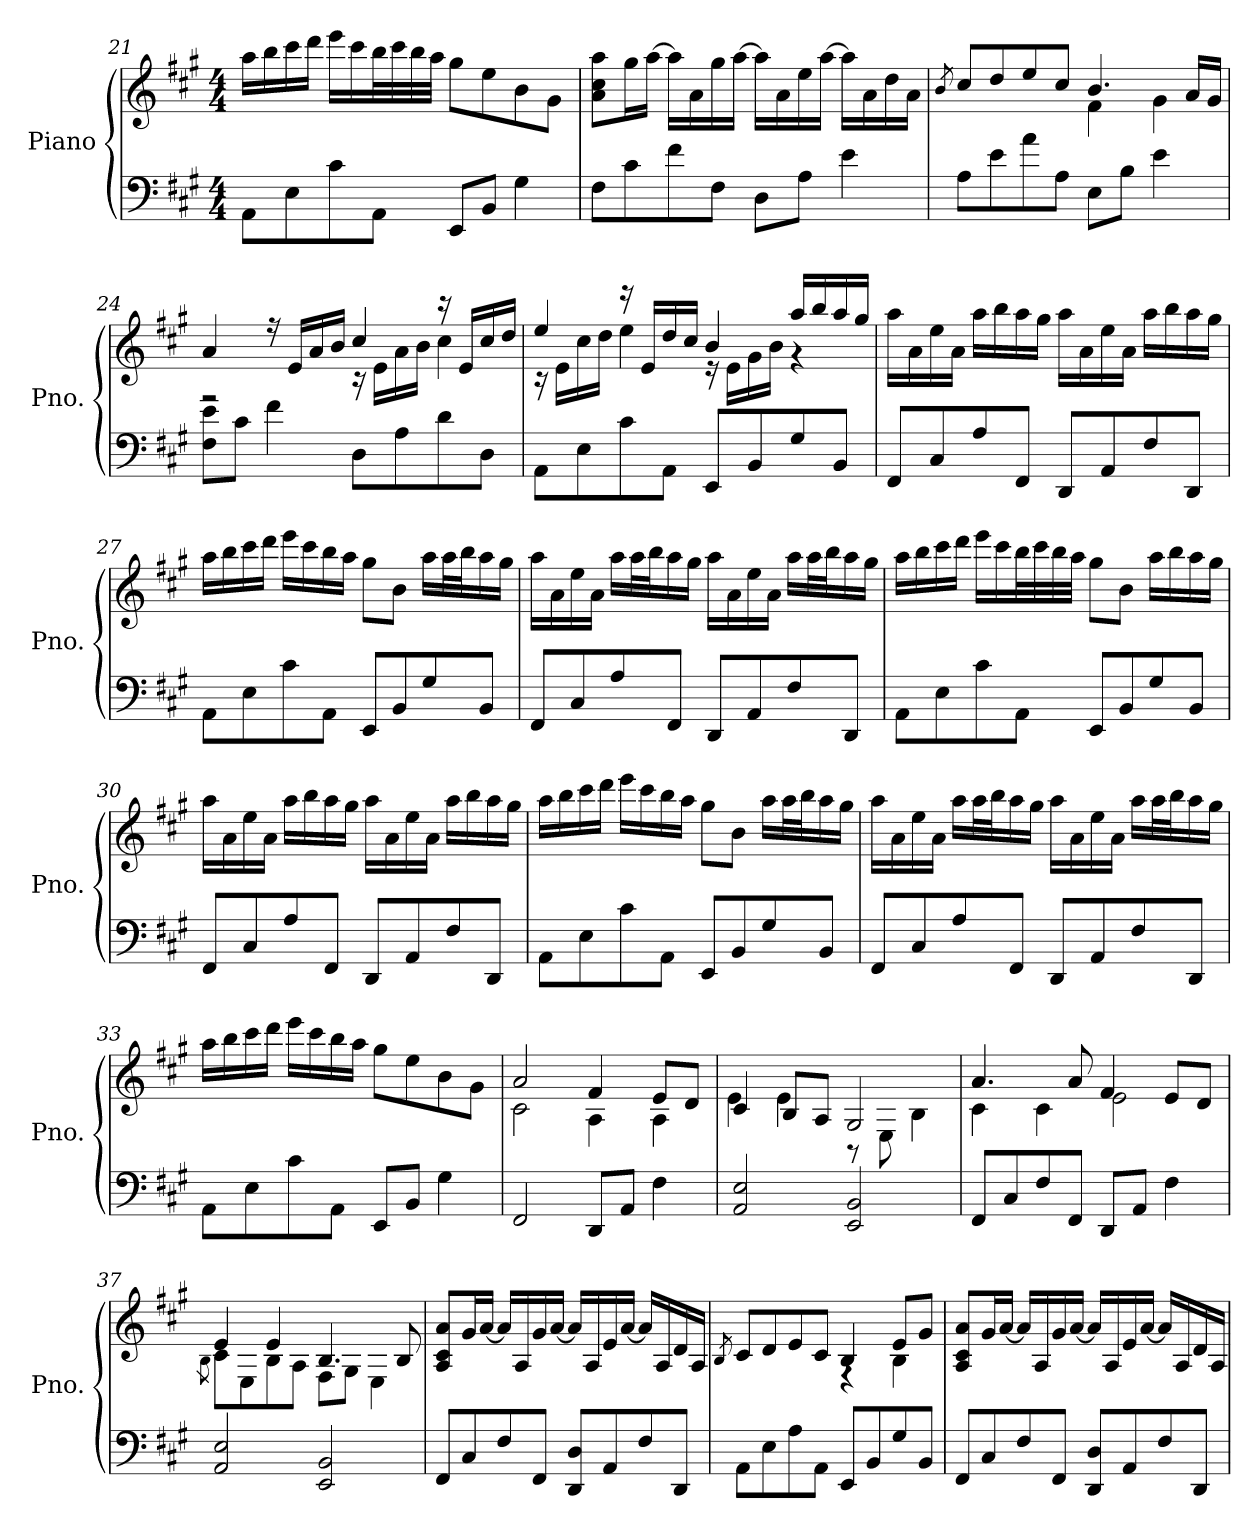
**kern	**kern
*part1	*part1
*staff2	*staff1
*I"Piano	*
*I'Pno.	*
*clefF4	*clefG2
*k[f#c#g#]	*k[f#c#g#]
*M4/4	*M4/4
=21	=21
8AA\L	16aa\LL
.	16bb\
8E\	16ccc#\
.	16ddd\JJ
8c#\	16eee\LL
.	16ccc#\
8AA\J	32bb\L
.	32ccc#\
.	32bb\
.	32aa\JJJ
8EE/L	8gg#\L
8BB/J	8ee\
4G#\	8b\
.	8g#\J
!!LO:LB:g=z
=22	=22
8F#\L	8a\ 8cc#\ 8aa\L
8c#\	16gg#\L
.	[16aa\JJ
8f#\	16aa\LL]
.	16a\
8F#\J	16gg#\
.	[16aa\JJ
8D\L	16aa\LL]
.	16a\
8A\J	16ee\
.	[16aa\JJ
4e\	16aa\LL]
.	16a\
.	16dd\
.	16a\JJ
=23	=23
.	8qb/
*	*^
8A\L	8cc#/L	2ryy
8e\	8dd/	.
8a\	8ee/	.
8A\J	8cc#/J	.
8E\L	4.b/	4f#\
8B\J	.	.
4e\	.	4g#\
.	16a/LL	.
.	16g#/JJ	.
=24	=24	=24
8F#\ 8e\L	4a/	2r
8c#\J	.	.
4f#\	16r	.
.	16e/LL	.
.	16a/	.
.	16b/JJ	.
8D\L	4cc#/	16r
.	.	16e\LL
8A\	.	16a\
.	.	16b\JJ
8d\	16r	4cc#\
.	16e/LL	.
8D\J	16cc#/	.
.	16dd/JJ	.
!!LO:LB:g=z	!!
=25	=25	=25
8AA\L	4ee/	16r
.	.	16e\LL
8E\	.	16cc#\
.	.	16dd\JJ
8c#\	16r	4ee\
.	16e/LL	.
8AA\J	16dd/	.
.	16cc#/JJ	.
8EE/L	4b/	16r
.	.	16e\LL
8BB/	.	16g#\
.	.	16b\JJ
8G#/	16aa/LL	4r
.	16bb/	.
8BB/J	16aa/	.
.	16gg#/JJ	.
*	*v	*v
=26	=26
8FF#/L	16aa\LL
.	16a\
8C#/	16ee\
.	16a\JJ
8A/	16aa\LL
.	16bb\
8FF#/J	16aa\
.	16gg#\JJ
8DD/L	16aa\LL
.	16a\
8AA/	16ee\
.	16a\JJ
8F#/	16aa\LL
.	16bb\
8DD/J	16aa\
.	16gg#\JJ
!!LO:LB:g=z
=27	=27
8AA\L	16aa\LL
.	16bb\
8E\	16ccc#\
.	16ddd\JJ
8c#\	16eee\LL
.	16ccc#\
8AA\J	16bb\
.	16aa\JJ
8EE/L	8gg#\L
8BB/	8b\J
8G#/	16aa\LL
.	32aa\L
.	32bb\J
8BB/J	16aa\
.	16gg#\JJ
=28	=28
8FF#/L	16aa\LL
.	16a\
8C#/	16ee\
.	16a\JJ
8A/	16aa\LL
.	32aa\L
.	32bb\J
8FF#/J	16aa\
.	16gg#\JJ
8DD/L	16aa\LL
.	16a\
8AA/	16ee\
.	16a\JJ
8F#/	16aa\LL
.	32aa\L
.	32bb\J
8DD/J	16aa\
.	16gg#\JJ
!!LO:PB:g=z
=29	=29
8AA\L	16aa\LL
.	16bb\
8E\	16ccc#\
.	16ddd\JJ
8c#\	16eee\LL
.	16ccc#\
8AA\J	32bb\L
.	32ccc#\
.	32bb\
.	32aa\JJJ
8EE/L	8gg#\L
8BB/	8b\J
8G#/	16aa\LL
.	16bb\
8BB/J	16aa\
.	16gg#\JJ
=30	=30
8FF#/L	16aa\LL
.	16a\
8C#/	16ee\
.	16a\JJ
8A/	16aa\LL
.	16bb\
8FF#/J	16aa\
.	16gg#\JJ
8DD/L	16aa\LL
.	16a\
8AA/	16ee\
.	16a\JJ
8F#/	16aa\LL
.	16bb\
8DD/J	16aa\
.	16gg#\JJ
!!LO:LB:g=z
=31	=31
8AA\L	16aa\LL
.	16bb\
8E\	16ccc#\
.	16ddd\JJ
8c#\	16eee\LL
.	16ccc#\
8AA\J	16bb\
.	16aa\JJ
8EE/L	8gg#\L
8BB/	8b\J
8G#/	16aa\LL
.	32aa\L
.	32bb\J
8BB/J	16aa\
.	16gg#\JJ
=32	=32
8FF#/L	16aa\LL
.	16a\
8C#/	16ee\
.	16a\JJ
8A/	16aa\LL
.	32aa\L
.	32bb\J
8FF#/J	16aa\
.	16gg#\JJ
8DD/L	16aa\LL
.	16a\
8AA/	16ee\
.	16a\JJ
8F#/	16aa\LL
.	32aa\L
.	32bb\J
8DD/J	16aa\
.	16gg#\JJ
!!LO:LB:g=z
=33	=33
8AA\L	16aa\LL
.	16bb\
8E\	16ccc#\
.	16ddd\JJ
8c#\	16eee\LL
.	16ccc#\
8AA\J	16bb\
.	16aa\JJ
8EE/L	8gg#\L
8BB/J	8ee\
4G#\	8b\
.	8g#\J
=34	=34
*	*^
2FF#/	2a/	2c#\
8DD/L	4f#/	4A\
8AA/J	.	.
4F#\	8e/L	4A\
.	8d/J	.
=35	=35	=35
2AA/ 2E/	4c#/	4e\
.	8B/L	4e\
.	8A/J	.
2EE/ 2BB/	2G#/	8r
.	.	8E\
.	.	4B\
=36	=36	=36
8FF#/L	4.a/	4c#\
8C#/	.	.
8F#/	.	4c#\
8FF#/J	8a/	.
8DD/L	4f#/	2e\
8AA/J	.	.
4F#\	8e/L	.
.	8d/J	.
!!LO:LB:g=z	!!
=37	=37	=37
.	.	8qB\
2AA/ 2E/	4e/	8c#\L
.	.	8E\
.	4e/	8B\
.	.	8A\J
2EE/ 2BB/	4.B/	8F#\L
.	.	8G#\J
.	.	4E\
.	8B/	.
*	*v	*v
=38	=38
8FF#/L	8A/ 8c#/ 8a/L
8C#/	16g#/L
.	[16a/JJ
8F#/	16a/LL]
.	16A/
8FF#/J	16g#/
.	[16a/JJ
8DD/ 8D/L	16a/LL]
.	16A/
8AA/	16e/
.	[16a/JJ
8F#/	16a/LL]
.	16A/
8DD/J	16d/
.	16A/JJ
=39	=39
.	8qB/
*	*^
8AA\L	8c#/L	2ryy
8E\	8d/	.
8A\	8e/	.
8AA\J	8c#/J	.
8EE/L	4B/	4rF
8BB/	.	.
8G#/	8e/L	4B\
8BB/J	8g#/J	.
*	*v	*v
!!LO:LB:g=z
=40	=40
8FF#/L	8A/ 8c#/ 8a/L
8C#/	16g#/L
.	[16a/JJ
8F#/	16a/LL]
.	16A/
8FF#/J	16g#/
.	[16a/JJ
8DD/ 8D/L	16a/LL]
.	16A/
8AA/	16e/
.	[16a/JJ
8F#/	16a/LL]
.	16A/
8DD/J	16d/
.	16A/JJ
=	=
*-	*-
